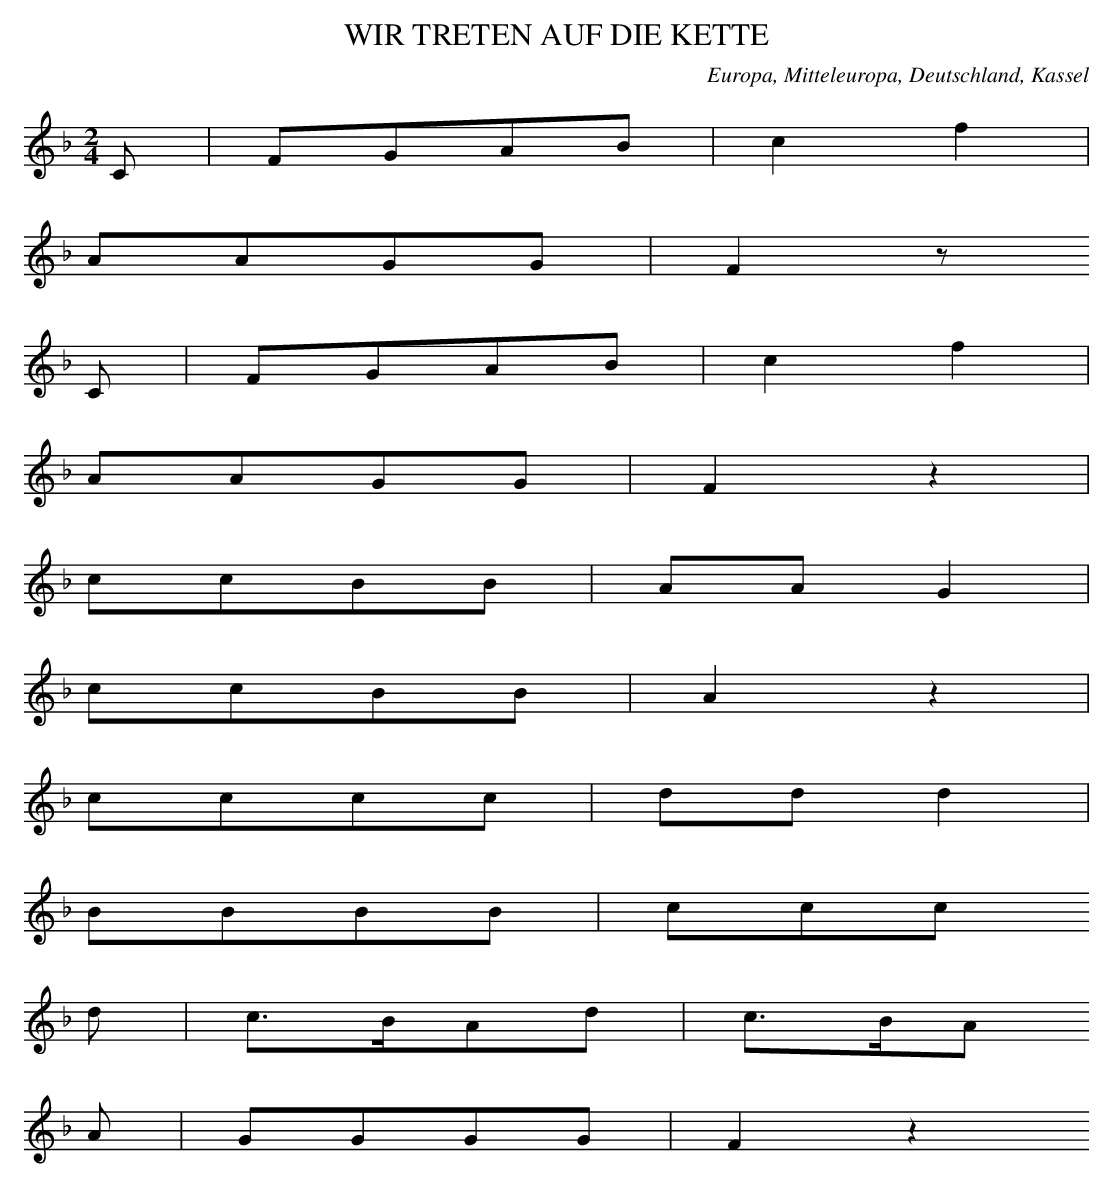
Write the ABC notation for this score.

X:1
T: WIR TRETEN AUF DIE KETTE
O: Europa, Mitteleuropa, Deutschland, Kassel
M: 2/4
L: 1/16
K: F
C2 | F2G2A2B2 | c4f4 |
A2A2G2G2 | F4z2
C2 | F2G2A2B2 | c4f4 |
A2A2G2G2 | F4z4 |
c2c2B2B2 | A2A2G4 |
c2c2B2B2 | A4z4 |
c2c2c2c2 | d2d2d4 |
B2B2B2B2 | c2c2c2
d2 | c3BA2d2 | c3BA2
A2 | G2G2G2G2 | F4z4
